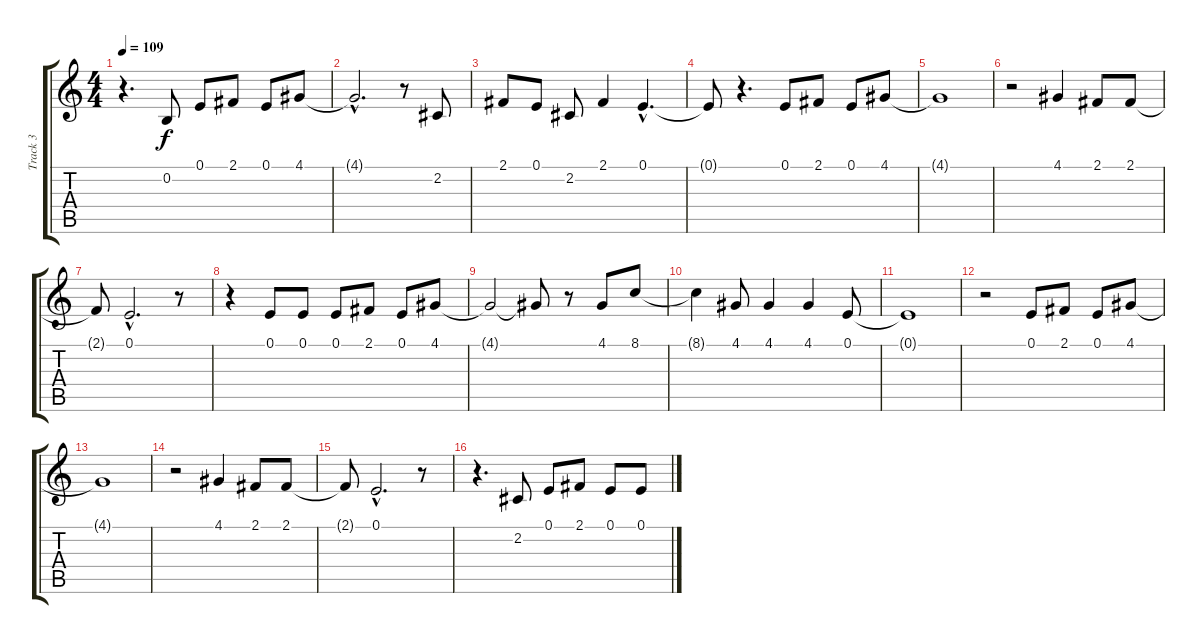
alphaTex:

\track ("Track 3" "Track 3") {instrument lead1square}
\staff {score tabs}
\tuning (E4 B3 G3 D3 A2 E2) {hide}
\ts (4 4)
\tempo 109
\clef g2
\ks c
r.4{d dy f} 0.2.8 0.1.8 2.1.8 0.1.8 4.1.8 |
4.1{hac t}.2{d} r.8 2.2.8 |
2.1.8 0.1.8 2.2.8 2.1.4 0.1{hac}.4{d} |
0.1{t}.8 r.4{d} 0.1.8 2.1.8 0.1.8 4.1.8 |
4.1{t}.1 |
r.2 4.1.4 2.1.8 2.1.8 |
2.1{t}.8 0.1{hac}.2{d} r.8 |
r.4 0.1.8 0.1.8 0.1.8 2.1.8 0.1.8 4.1.8 |
4.1{t}.2 4.1{t}.8 r.8 4.1.8 8.1.8 |
8.1{t}.4 4.1.8 4.1.4 4.1.4 0.1.8 |
0.1{t}.1 |
r.2 0.1.8 2.1.8 0.1.8 4.1.8 |
4.1{t}.1 |
r.2 4.1.4 2.1.8 2.1.8 |
2.1{t}.8 0.1{hac}.2{d} r.8 |
r.4{d} 2.2.8 0.1.8 2.1.8 0.1.8 0.1.8
